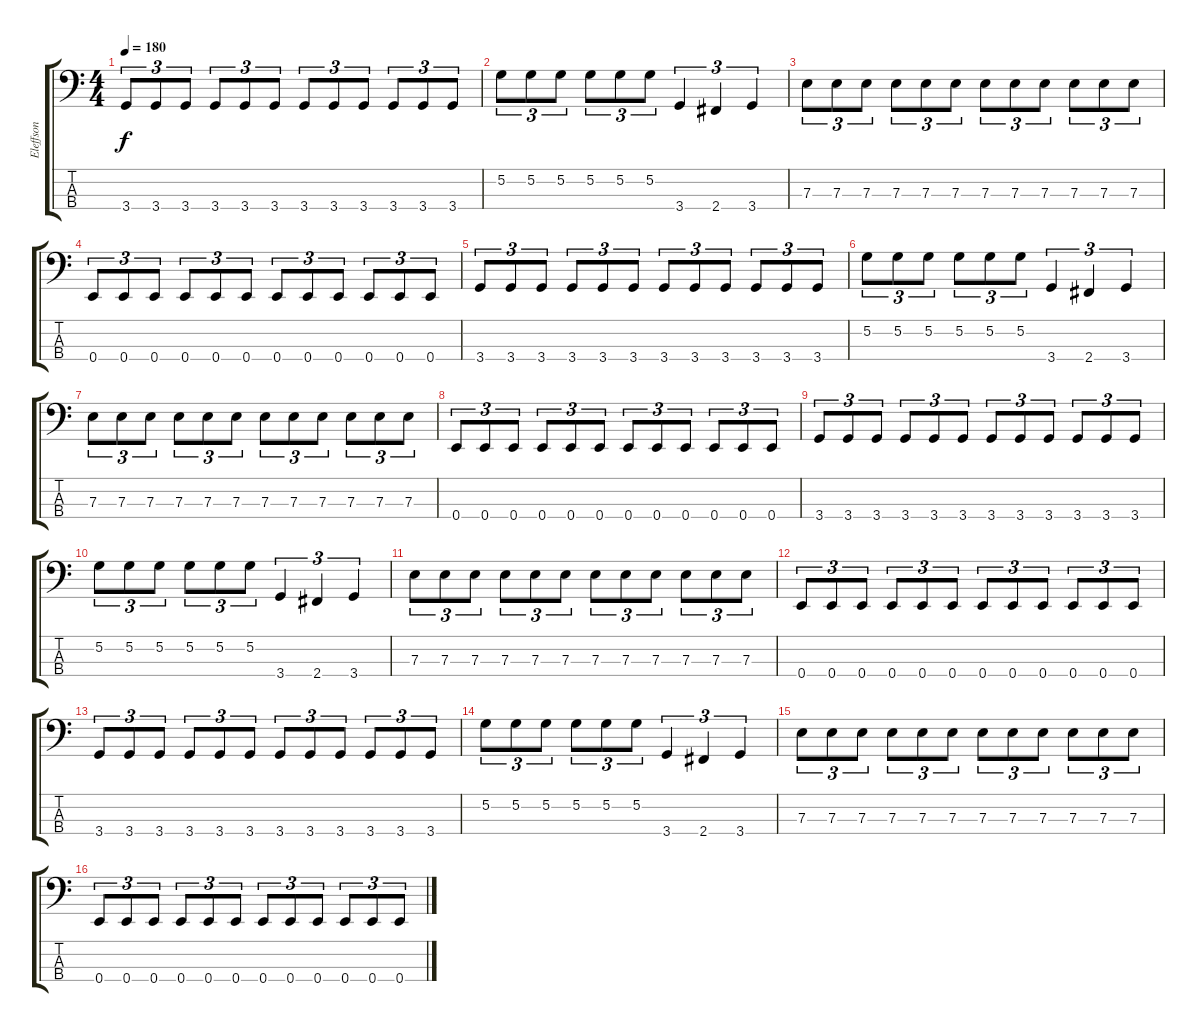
\track ("Eleffson" "Eleffson") {instrument electricbassfinger}
\staff {score tabs}
\tuning (G2 D2 A1 E1) {hide}
\ts (4 4)
\tempo 180
\clef f4
\ks c
3.4.8{tu (3 2) dy f} 3.4.8{tu (3 2)} 3.4.8{tu (3 2)} 3.4.8{tu (3 2)} 3.4.8{tu (3 2)} 3.4.8{tu (3 2)} 3.4.8{tu (3 2)} 3.4.8{tu (3 2)} 3.4.8{tu (3 2)} 3.4.8{tu (3 2)} 3.4.8{tu (3 2)} 3.4.8{tu (3 2)} |
5.2.8{tu (3 2)} 5.2.8{tu (3 2)} 5.2.8{tu (3 2)} 5.2.8{tu (3 2)} 5.2.8{tu (3 2)} 5.2.8{tu (3 2)} 3.4.4{tu (3 2)} 2.4.4{tu (3 2)} 3.4.4{tu (3 2)} |
7.3.8{tu (3 2)} 7.3.8{tu (3 2)} 7.3.8{tu (3 2)} 7.3.8{tu (3 2)} 7.3.8{tu (3 2)} 7.3.8{tu (3 2)} 7.3.8{tu (3 2)} 7.3.8{tu (3 2)} 7.3.8{tu (3 2)} 7.3.8{tu (3 2)} 7.3.8{tu (3 2)} 7.3.8{tu (3 2)} |
0.4.8{tu (3 2)} 0.4.8{tu (3 2)} 0.4.8{tu (3 2)} 0.4.8{tu (3 2)} 0.4.8{tu (3 2)} 0.4.8{tu (3 2)} 0.4.8{tu (3 2)} 0.4.8{tu (3 2)} 0.4.8{tu (3 2)} 0.4.8{tu (3 2)} 0.4.8{tu (3 2)} 0.4.8{tu (3 2)} |
3.4.8{tu (3 2)} 3.4.8{tu (3 2)} 3.4.8{tu (3 2)} 3.4.8{tu (3 2)} 3.4.8{tu (3 2)} 3.4.8{tu (3 2)} 3.4.8{tu (3 2)} 3.4.8{tu (3 2)} 3.4.8{tu (3 2)} 3.4.8{tu (3 2)} 3.4.8{tu (3 2)} 3.4.8{tu (3 2)} |
5.2.8{tu (3 2)} 5.2.8{tu (3 2)} 5.2.8{tu (3 2)} 5.2.8{tu (3 2)} 5.2.8{tu (3 2)} 5.2.8{tu (3 2)} 3.4.4{tu (3 2)} 2.4.4{tu (3 2)} 3.4.4{tu (3 2)} |
7.3.8{tu (3 2)} 7.3.8{tu (3 2)} 7.3.8{tu (3 2)} 7.3.8{tu (3 2)} 7.3.8{tu (3 2)} 7.3.8{tu (3 2)} 7.3.8{tu (3 2)} 7.3.8{tu (3 2)} 7.3.8{tu (3 2)} 7.3.8{tu (3 2)} 7.3.8{tu (3 2)} 7.3.8{tu (3 2)} |
0.4.8{tu (3 2)} 0.4.8{tu (3 2)} 0.4.8{tu (3 2)} 0.4.8{tu (3 2)} 0.4.8{tu (3 2)} 0.4.8{tu (3 2)} 0.4.8{tu (3 2)} 0.4.8{tu (3 2)} 0.4.8{tu (3 2)} 0.4.8{tu (3 2)} 0.4.8{tu (3 2)} 0.4.8{tu (3 2)} |
3.4.8{tu (3 2)} 3.4.8{tu (3 2)} 3.4.8{tu (3 2)} 3.4.8{tu (3 2)} 3.4.8{tu (3 2)} 3.4.8{tu (3 2)} 3.4.8{tu (3 2)} 3.4.8{tu (3 2)} 3.4.8{tu (3 2)} 3.4.8{tu (3 2)} 3.4.8{tu (3 2)} 3.4.8{tu (3 2)} |
5.2.8{tu (3 2)} 5.2.8{tu (3 2)} 5.2.8{tu (3 2)} 5.2.8{tu (3 2)} 5.2.8{tu (3 2)} 5.2.8{tu (3 2)} 3.4.4{tu (3 2)} 2.4.4{tu (3 2)} 3.4.4{tu (3 2)} |
7.3.8{tu (3 2)} 7.3.8{tu (3 2)} 7.3.8{tu (3 2)} 7.3.8{tu (3 2)} 7.3.8{tu (3 2)} 7.3.8{tu (3 2)} 7.3.8{tu (3 2)} 7.3.8{tu (3 2)} 7.3.8{tu (3 2)} 7.3.8{tu (3 2)} 7.3.8{tu (3 2)} 7.3.8{tu (3 2)} |
0.4.8{tu (3 2)} 0.4.8{tu (3 2)} 0.4.8{tu (3 2)} 0.4.8{tu (3 2)} 0.4.8{tu (3 2)} 0.4.8{tu (3 2)} 0.4.8{tu (3 2)} 0.4.8{tu (3 2)} 0.4.8{tu (3 2)} 0.4.8{tu (3 2)} 0.4.8{tu (3 2)} 0.4.8{tu (3 2)} |
3.4.8{tu (3 2)} 3.4.8{tu (3 2)} 3.4.8{tu (3 2)} 3.4.8{tu (3 2)} 3.4.8{tu (3 2)} 3.4.8{tu (3 2)} 3.4.8{tu (3 2)} 3.4.8{tu (3 2)} 3.4.8{tu (3 2)} 3.4.8{tu (3 2)} 3.4.8{tu (3 2)} 3.4.8{tu (3 2)} |
5.2.8{tu (3 2)} 5.2.8{tu (3 2)} 5.2.8{tu (3 2)} 5.2.8{tu (3 2)} 5.2.8{tu (3 2)} 5.2.8{tu (3 2)} 3.4.4{tu (3 2)} 2.4.4{tu (3 2)} 3.4.4{tu (3 2)} |
7.3.8{tu (3 2)} 7.3.8{tu (3 2)} 7.3.8{tu (3 2)} 7.3.8{tu (3 2)} 7.3.8{tu (3 2)} 7.3.8{tu (3 2)} 7.3.8{tu (3 2)} 7.3.8{tu (3 2)} 7.3.8{tu (3 2)} 7.3.8{tu (3 2)} 7.3.8{tu (3 2)} 7.3.8{tu (3 2)} |
0.4.8{tu (3 2)} 0.4.8{tu (3 2)} 0.4.8{tu (3 2)} 0.4.8{tu (3 2)} 0.4.8{tu (3 2)} 0.4.8{tu (3 2)} 0.4.8{tu (3 2)} 0.4.8{tu (3 2)} 0.4.8{tu (3 2)} 0.4.8{tu (3 2)} 0.4.8{tu (3 2)} 0.4.8{tu (3 2)}
